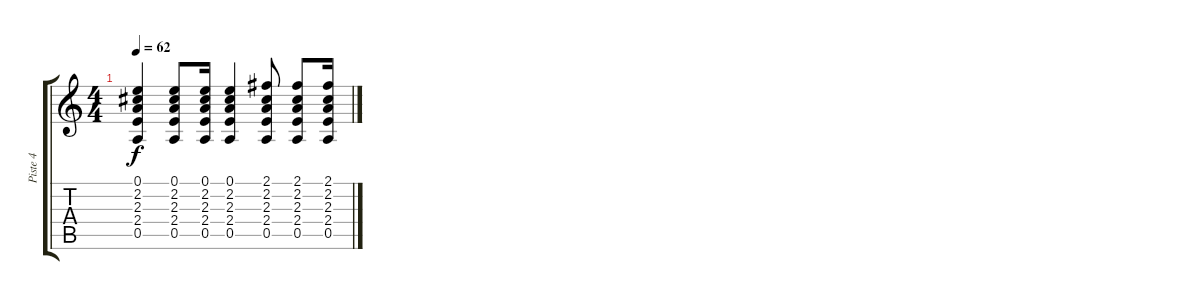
\track ("Piste 4" "Piste 4") {instrument acousticguitarnylon}
\staff {score tabs}
\tuning (E4 B3 G3 D3 A2 E2) {hide}
\ts (4 4)
\tempo 62
\clef g2
\ks c
(0.1 2.2 2.3 2.4 0.5).4{dy f} (0.1 2.2 2.3 2.4 0.5).8 (0.1 2.2 2.3 2.4 0.5).16 (0.1 2.2 2.3 2.4 0.5).4 (2.1 2.2 2.3 2.4 0.5).8 (2.1 2.2 2.3 2.4 0.5).8 (2.1 2.2 2.3 2.4 0.5).16
